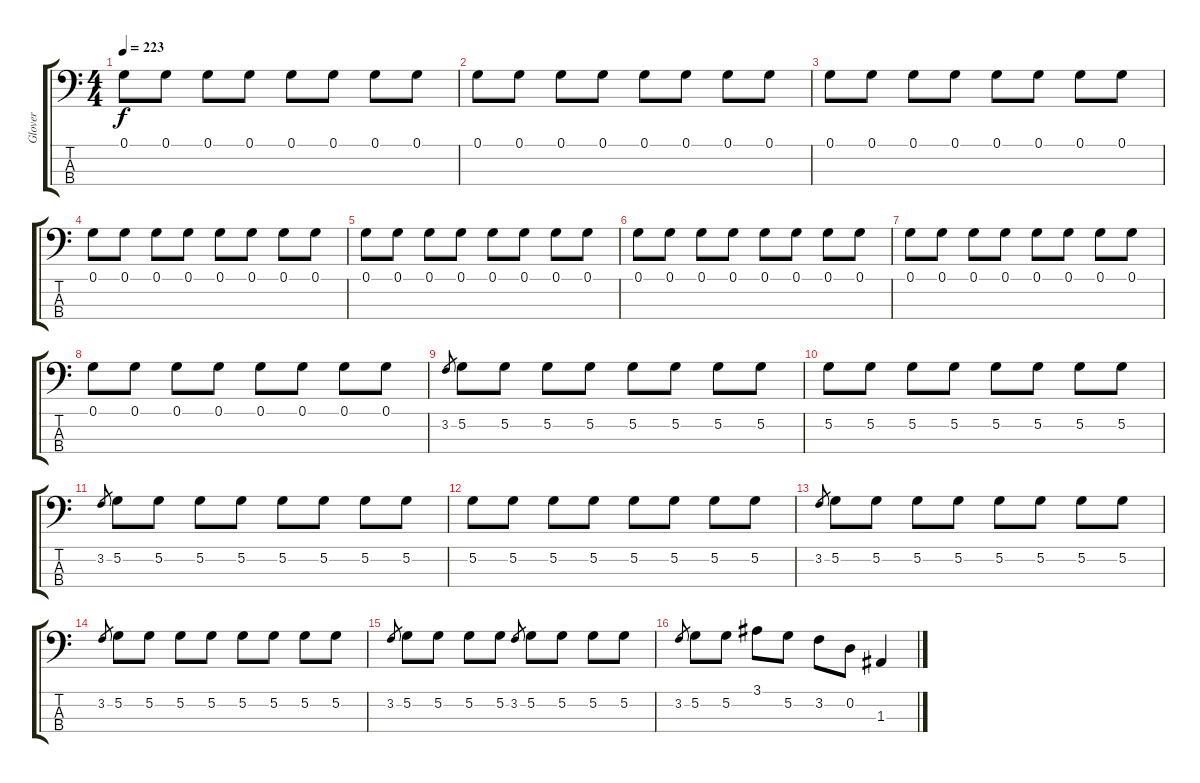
\track ("Glover" "Glover") {instrument electricbasspick}
\staff {score tabs}
\tuning (G2 D2 A1 E1) {hide}
\ts (4 4)
\tempo 223
\clef f4
\ks c
0.1.8{dy f instrument electricbasspick} 0.1.8 0.1.8 0.1.8 0.1.8 0.1.8 0.1.8 0.1.8 |
0.1.8 0.1.8 0.1.8 0.1.8 0.1.8 0.1.8 0.1.8 0.1.8 |
0.1.8 0.1.8 0.1.8 0.1.8 0.1.8 0.1.8 0.1.8 0.1.8 |
0.1.8 0.1.8 0.1.8 0.1.8 0.1.8 0.1.8 0.1.8 0.1.8 |
0.1.8 0.1.8 0.1.8 0.1.8 0.1.8 0.1.8 0.1.8 0.1.8 |
0.1.8 0.1.8 0.1.8 0.1.8 0.1.8 0.1.8 0.1.8 0.1.8 |
0.1.8 0.1.8 0.1.8 0.1.8 0.1.8 0.1.8 0.1.8 0.1.8 |
0.1.8 0.1.8 0.1.8 0.1.8 0.1.8 0.1.8 0.1.8 0.1.8 |
3.2.8{gr} 5.2.8 5.2.8 5.2.8 5.2.8 5.2.8 5.2.8 5.2.8 5.2.8 |
5.2.8 5.2.8 5.2.8 5.2.8 5.2.8 5.2.8 5.2.8 5.2.8 |
3.2.8{gr} 5.2.8 5.2.8 5.2.8 5.2.8 5.2.8 5.2.8 5.2.8 5.2.8 |
5.2.8 5.2.8 5.2.8 5.2.8 5.2.8 5.2.8 5.2.8 5.2.8 |
3.2.8{gr} 5.2.8 5.2.8 5.2.8 5.2.8 5.2.8 5.2.8 5.2.8 5.2.8 |
3.2.8{gr} 5.2.8 5.2.8 5.2.8 5.2.8 5.2.8 5.2.8 5.2.8 5.2.8 |
3.2.8{gr} 5.2.8 5.2.8 5.2.8 5.2.8 3.2.8{gr} 5.2.8 5.2.8 5.2.8 5.2.8 |
3.2.8{gr} 5.2.8 5.2.8 3.1.8 5.2.8 3.2.8 0.2.8 1.3.4
